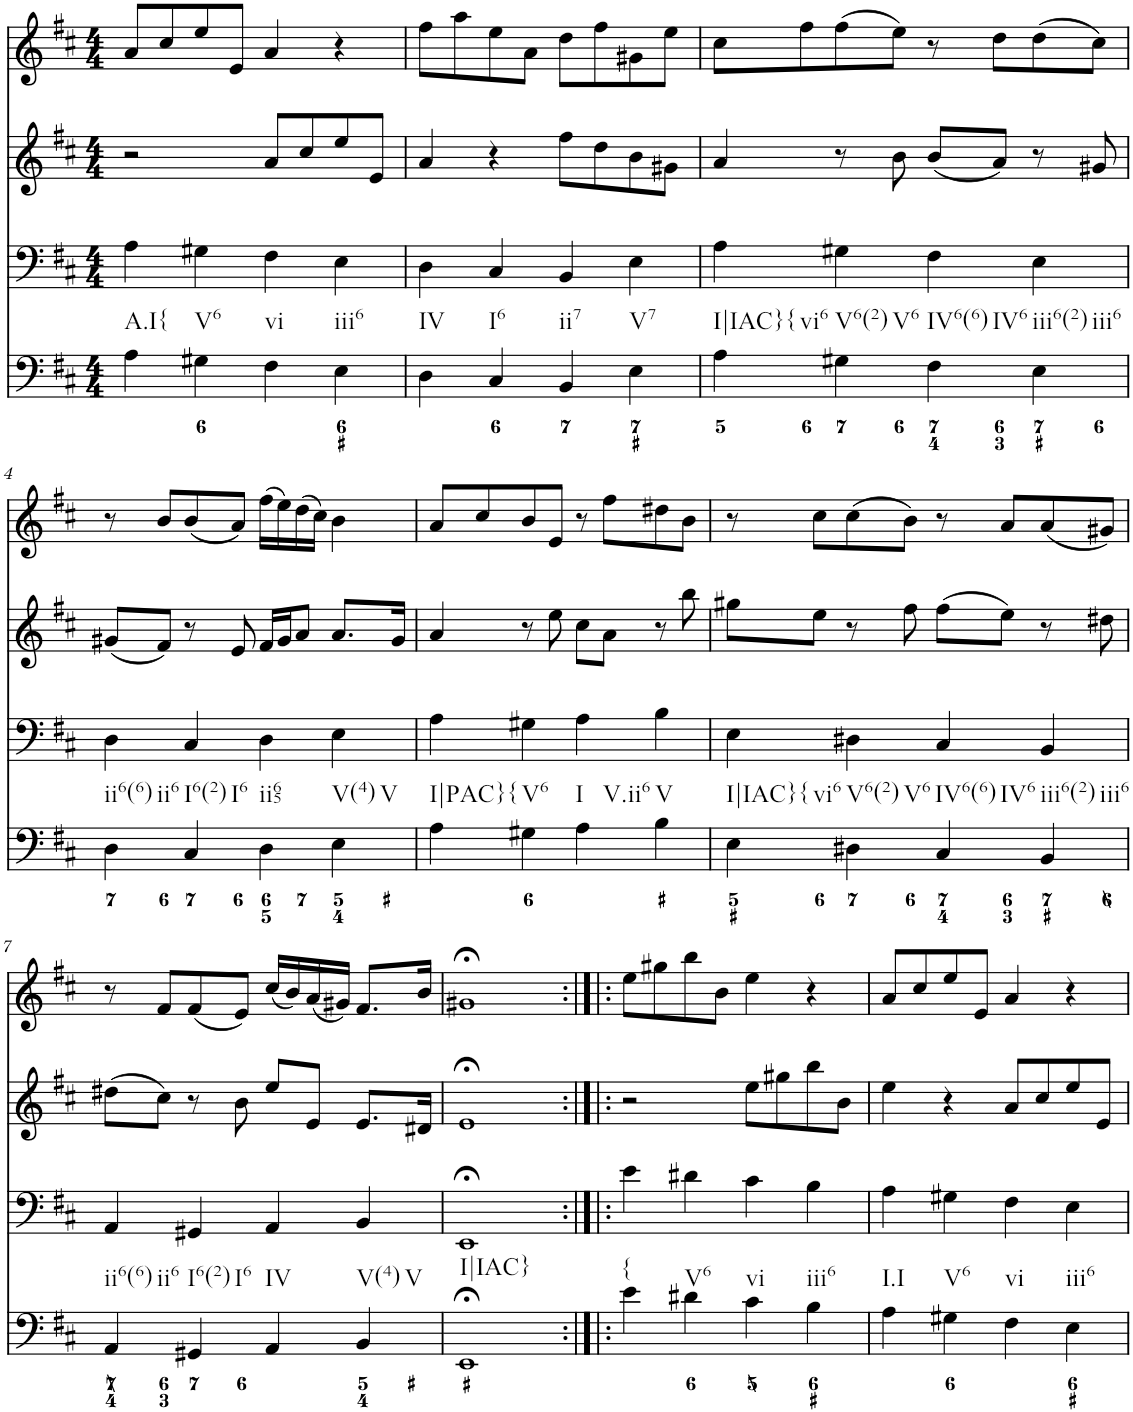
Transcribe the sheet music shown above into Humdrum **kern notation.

**kern	**kern	**kern	**kern
*part4	*part3	*part2	*part1
*staff4	*staff3	*staff2	*staff1
*I"Piano	*I"Piano	*I"Piano	*I"Piano
*I'Pno	*I'Pno	*I'Pno	*I'Pno
*clefF4	*clefF4	*clefG2	*clefG2
*k[f#c#]	*k[f#c#]	*k[f#c#]	*k[f#c#]
*D:	*D:	*D:	*D:
*M4/4	*M4/4	*M4/4	*M4/4
=1	=1	=1	=1
!LO:TX:b:t=A.I{	!	!	!
4A\	4A\	2r	8a/L
.	.	.	8cc#/
!LO:TX:b:t=V6	!	!	!
4G#X\	4G#X\	.	8ee/
.	.	.	8e/J
!LO:TX:b:t=vi	!	!	!
4F#\	4F#\	8a/L	4a/
.	.	8cc#/	.
!LO:TX:b:t=iii6	!	!	!
4E\	4E\	8ee/	4r
.	.	8e/J	.
=2	=2	=2	=2
!LO:TX:b:t=IV	!	!	!
4D\	4D\	4a/	8ff#\L
.	.	.	8aa\
!LO:TX:b:t=I6	!	!	!
4C#/	4C#/	4r	8ee\
.	.	.	8a\J
!LO:TX:b:t=ii7	!	!	!
4BB/	4BB/	8ff#\L	8dd\L
.	.	8dd\	8ff#\
!LO:TX:b:t=V7	!	!	!
4E\	4E\	8b\	8g#X\
.	.	8g#X\J	8ee\J
=3	=3	=3	=3
!LO:TX:b:t=I|IAC}{	!	!	!
!LO:TX:b:t=vi6	!	!	!
4A\	4A\	4a/	8cc#\L
.	.	.	8ff#\
!LO:TX:b:t=V6(2)	!	!	!
!LO:TX:b:t=V6	!	!	!
4G#X\	4G#X\	8r	(8ff#\
.	.	8b\	8ee\J)
!LO:TX:b:t=IV6(6)	!	!	!
!LO:TX:b:t=IV6	!	!	!
4F#\	4F#\	(8b/L	8r
.	.	8a/J)	8dd\L
!LO:TX:b:t=iii6(2)	!	!	!
!LO:TX:b:t=iii6	!	!	!
4E\	4E\	8r	(8dd\
.	.	8g#X/	8cc#\J)
!!LO:LB:g=z
=4	=4	=4	=4
!LO:TX:b:t=ii6(6)	!	!	!
!LO:TX:b:t=ii6	!	!	!
4D\	4D\	(8g#X/L	8r
.	.	8f#/J)	8b/L
!LO:TX:b:t=I6(2)	!	!	!
!LO:TX:b:t=I6	!	!	!
4C#/	4C#/	8r	(8b/
.	.	8e/	8a/J)
!LO:TX:b:t=ii65	!	!	!
4D\	4D\	16f#/LL	(16ff#\LL
.	.	16g#/J	16ee\)
.	.	8a/J	(16dd\
.	.	.	16cc#\JJ)
!LO:TX:b:t=V(4)	!	!	!
!LO:TX:b:t=V	!	!	!
4E\	4E\	8.a/L	4b\
.	.	16g#/Jk	.
=5	=5	=5	=5
!LO:TX:b:t=I|PAC}{	!	!	!
4A\	4A\	4a/	8a/L
.	.	.	8cc#/
!LO:TX:b:t=V6	!	!	!
4G#X\	4G#X\	8r	8b/
.	.	8ee\	8e/J
!LO:TX:b:t=I	!	!	!
!LO:TX:b:t=V.ii6	!	!	!
4A\	4A\	8cc#\L	8r
.	.	8a\J	8ff#\L
!LO:TX:b:t=V	!	!	!
4B\	4B\	8r	8dd#X\
.	.	8bb\	8b\J
=6	=6	=6	=6
!LO:TX:b:t=I|IAC}{	!	!	!
!LO:TX:b:t=vi6	!	!	!
4E\	4E\	8gg#X\L	8r
.	.	8ee\J	8cc#\L
!LO:TX:b:t=V6(2)	!	!	!
!LO:TX:b:t=V6	!	!	!
4D#X\	4D#X\	8r	(8cc#\
.	.	8ff#\	8b\J)
!LO:TX:b:t=IV6(6)	!	!	!
!LO:TX:b:t=IV6	!	!	!
4C#/	4C#/	(8ff#\L	8r
.	.	8ee\J)	8a/L
!LO:TX:b:t=iii6(2)	!	!	!
!LO:TX:b:t=iii6	!	!	!
4BB/	4BB/	8r	(8a/
.	.	8dd#X\	8g#X/J)
!!LO:LB:g=z
=7	=7	=7	=7
!LO:TX:b:t=ii6(6)	!	!	!
!LO:TX:b:t=ii6	!	!	!
4AA/	4AA/	(8dd#X\L	8r
.	.	8cc#\J)	8f#/L
!LO:TX:b:t=I6(2)	!	!	!
!LO:TX:b:t=I6	!	!	!
4GG#X/	4GG#X/	8r	(8f#/
.	.	8b\	8e/J)
!LO:TX:b:t=IV	!	!	!
4AA/	4AA/	8ee/L	(16cc#/LL
.	.	.	16b/)
.	.	8e/J	(16a/
.	.	.	16g#X/JJ)
!LO:TX:b:t=V(4)	!	!	!
!LO:TX:b:t=V	!	!	!
4BB/	4BB/	8.e/L	8.f#/L
.	.	16d#X/Jk	16b/Jk
=8	=8	=8	=8
!LO:TX:b:t=I|IAC}	!	!	!
1EE;<	1EE;<	1e;<	1g#X;<
=9:|!|:	=9:|!|:	=9:|!|:	=9:|!|:
!LO:TX:b:t={	!	!	!
4e\	4e\	2r	8ee\L
.	.	.	8gg#X\
!LO:TX:b:t=V6	!	!	!
4d#X\	4d#X\	.	8bb\
.	.	.	8b\J
!LO:TX:b:t=vi	!	!	!
4c#\	4c#\	8ee\L	4ee\
.	.	8gg#X\	.
!LO:TX:b:t=iii6	!	!	!
4B\	4B\	8bb\	4r
.	.	8b\J	.
=10	=10	=10	=10
!LO:TX:b:t=I.I	!	!	!
4A\	4A\	4ee\	8a/L
.	.	.	8cc#/
!LO:TX:b:t=V6	!	!	!
4G#X\	4G#X\	4r	8ee/
.	.	.	8e/J
!LO:TX:b:t=vi	!	!	!
4F#\	4F#\	8a/L	4a/
.	.	8cc#/	.
!LO:TX:b:t=iii6	!	!	!
4E\	4E\	8ee/	4r
.	.	8e/J	.
=	=	=	=
*-	*-	*-	*-
